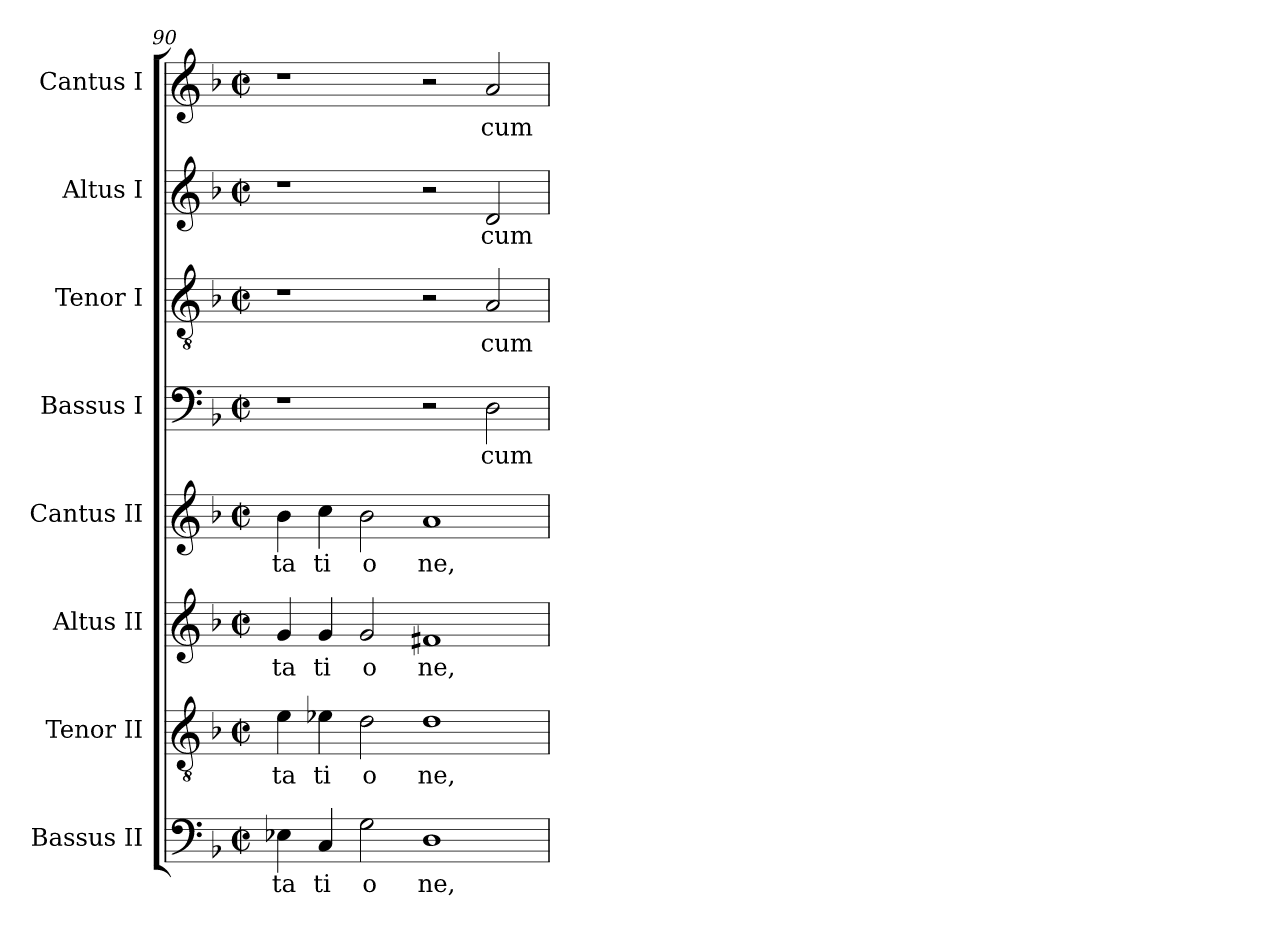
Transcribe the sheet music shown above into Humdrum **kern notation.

**kern	**text	**kern	**text	**kern	**text	**kern	**text	**kern	**text	**kern	**text	**kern	**text	**kern	**text
*part8	*part8	*part7	*part7	*part6	*part6	*part5	*part5	*part4	*part4	*part3	*part3	*part2	*part2	*part1	*part1
*staff8	*staff8	*staff7	*staff7	*staff6	*staff6	*staff5	*staff5	*staff4	*staff4	*staff3	*staff3	*staff2	*staff2	*staff1	*staff1
*I"Bassus II	*	*I"Tenor II	*	*I"Altus II	*	*I"Cantus II	*	*I"Bassus I	*	*I"Tenor I	*	*I"Altus I	*	*I"Cantus I	*
*I'Bassus II	*	*I'Tenor II	*	*I'Altus II	*	*I'Cantus II	*	*I'Bassus I	*	*I'Tenor I	*	*I'Altus I	*	*I'Cantus I	*
*clefF4	*	*clefGv2	*	*clefG2	*	*clefG2	*	*clefF4	*	*clefGv2	*	*clefG2	*	*clefG2	*
*k[b-]	*	*k[b-]	*	*k[b-]	*	*k[b-]	*	*k[b-]	*	*k[b-]	*	*k[b-]	*	*k[b-]	*
*F:	*	*F:	*	*F:	*	*F:	*	*F:	*	*F:	*	*F:	*	*F:	*
*M2/2	*	*M2/2	*	*M2/2	*	*M2/2	*	*M2/2	*	*M2/2	*	*M2/2	*	*M2/2	*
*met(c|)	*	*met(c|)	*	*met(c|)	*	*met(c|)	*	*met(c|)	*	*met(c|)	*	*met(c|)	*	*met(c|)	*
=90	=90	=90	=90	=90	=90	=90	=90	=90	=90	=90	=90	=90	=90	=90	=90
!	!LO:LY:b:cj	!	!LO:LY:b:cj	!	!LO:LY:b:cj	!	!LO:LY:b:cj	!	!	!	!	!	!	!	!
4E-X\	ta	4e\	ta	4g/	ta	4b-\	ta	1r	.	1r	.	1r	.	1r	.
!	!LO:LY:b:cj	!	!LO:LY:b:cj	!	!LO:LY:b:cj	!	!LO:LY:b:cj	!	!	!	!	!	!	!	!
4C/	ti	4e-X\	ti	4g/	ti	4cc\	ti	.	.	.	.	.	.	.	.
!	!LO:LY:b:cj	!	!LO:LY:b:cj	!	!LO:LY:b:cj	!	!LO:LY:b:cj	!	!	!	!	!	!	!	!
2G\	o	2d\	o	2g/	o	2b-\	o	.	.	.	.	.	.	.	.
!	!LO:LY:b:cj	!	!LO:LY:b:cj	!	!LO:LY:b:cj	!	!LO:LY:b:cj	!	!	!	!	!	!	!	!
1D	ne,	1d	ne,	1f#X	ne,	1a	ne,	2r	.	2r	.	2r	.	2r	.
!	!	!	!	!	!	!	!	!	!LO:LY:b:cj	!	!LO:LY:b:cj	!	!LO:LY:b:cj	!	!LO:LY:b:cj
.	.	.	.	.	.	.	.	2D\	cum	2A/	cum	2d/	cum	2a/	cum
=	=	=	=	=	=	=	=	=	=	=	=	=	=	=	=
*-	*-	*-	*-	*-	*-	*-	*-	*-	*-	*-	*-	*-	*-	*-	*-
